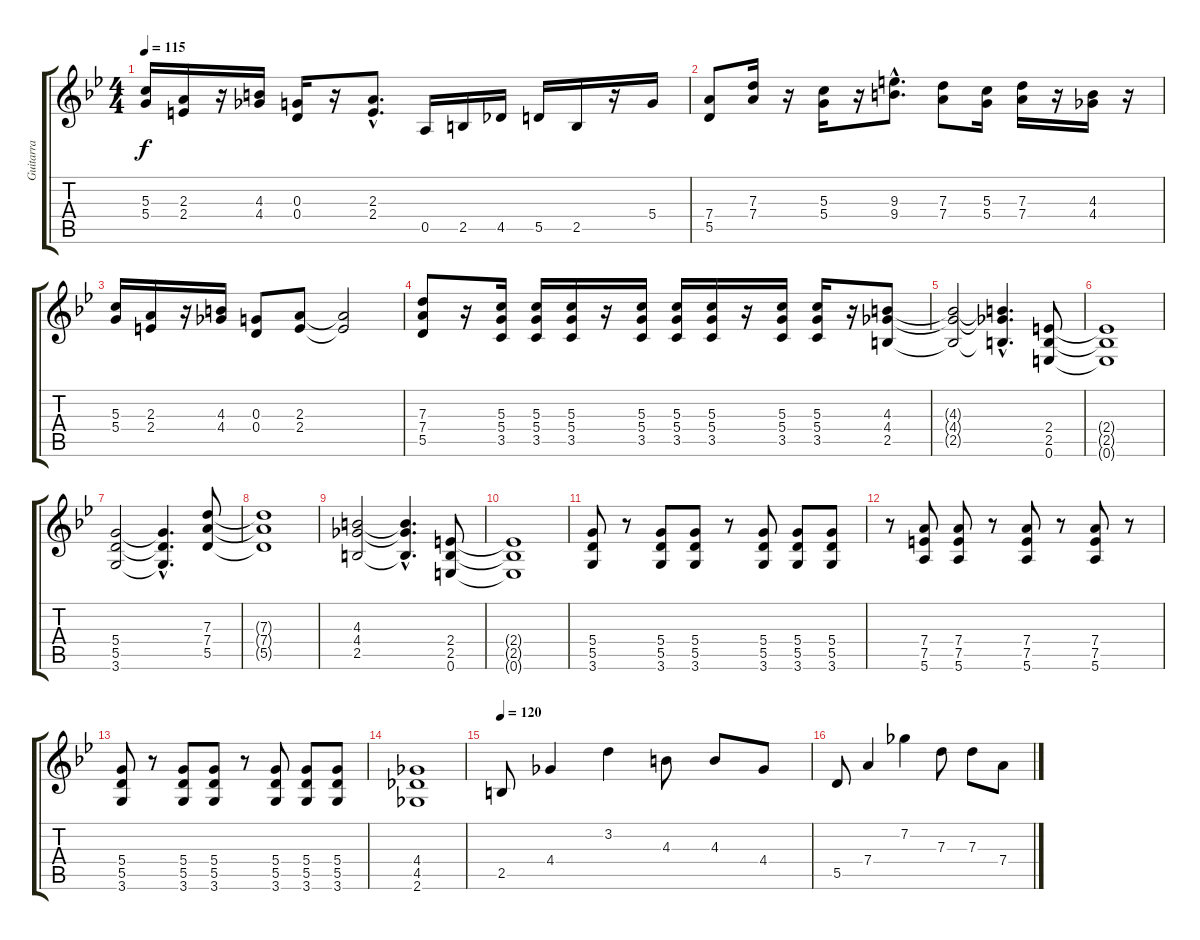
\track ("Guitarra" "Guitarra") {instrument overdrivenguitar}
\staff {score tabs}
\tuning (E4 B3 G3 D3 A2 E2) {hide}
\ts (4 4)
\tempo 115
\clef g2
\ks bb
(5.3 5.4).16{dy f} (2.3 2.4).16 r.16 (4.3 4.4).16 (0.3 0.4).16 r.16 (2.3{hac} 2.4{hac}).8{d} 0.5.16 2.5.16 4.5.16 5.5.16 2.5.16 r.16 5.4.16 |
(7.4 5.5).8 (7.3 7.4).16 r.16 (5.3 5.4).16 r.16 (9.3{hac} 9.4{hac}).8{d} (7.3 7.4).8 (5.3 5.4).16 (7.3 7.4).16 r.16 (4.3 4.4).16 r.16 |
(5.3 5.4).16 (2.3 2.4).16 r.16 (4.3 4.4).16 (0.3 0.4).8 (2.3 2.4).8 (2.3{t} 2.4{t}).2 |
(7.3 7.4 5.5).8 r.16 (5.3 5.4 3.5).16 (5.3 5.4 3.5).16 (5.3 5.4 3.5).16 r.16 (5.3 5.4 3.5).16 (5.3 5.4 3.5).16 (5.3 5.4 3.5).16 r.16 (5.3 5.4 3.5).16 (5.3 5.4 3.5).16 r.16 (4.3 4.4 2.5).8 |
(4.3{t} 4.4{t} 2.5{t}).2 (4.3{hac t} 4.4{hac t} 2.5{hac t}).4{d} (2.4 2.5 0.6).8 |
(2.4{t} 2.5{t} 0.6{t}).1 |
(5.4 5.5 3.6).2 (5.4{hac t} 5.5{hac t} 3.6{hac t}).4{d} (7.3 7.4 5.5).8 |
(7.3{t} 7.4{t} 5.5{t}).1 |
(4.3 4.4 2.5).2 (4.3{hac t} 4.4{hac t} 2.5{hac t}).4{d} (2.4 2.5 0.6).8 |
(2.4{t} 2.5{t} 0.6{t}).1 |
(5.4 5.5 3.6).8 r.8 (5.4 5.5 3.6).8 (5.4 5.5 3.6).8 r.8 (5.4 5.5 3.6).8 (5.4 5.5 3.6).8 (5.4 5.5 3.6).8 |
r.8 (7.4 7.5 5.6).8 (7.4 7.5 5.6).8 r.8 (7.4 7.5 5.6).8 r.8 (7.4 7.5 5.6).8 r.8 |
(5.4 5.5 3.6).8 r.8 (5.4 5.5 3.6).8 (5.4 5.5 3.6).8 r.8 (5.4 5.5 3.6).8 (5.4 5.5 3.6).8 (5.4 5.5 3.6).8 |
(4.4 4.5 2.6).1 |
\tempo 120
2.5.8{instrument electricguitarclean} 4.4.4 3.2.4 4.3.8 4.3.8 4.4.8 |
5.5.8 7.4.4 7.2.4 7.3.8 7.3.8 7.4.8
